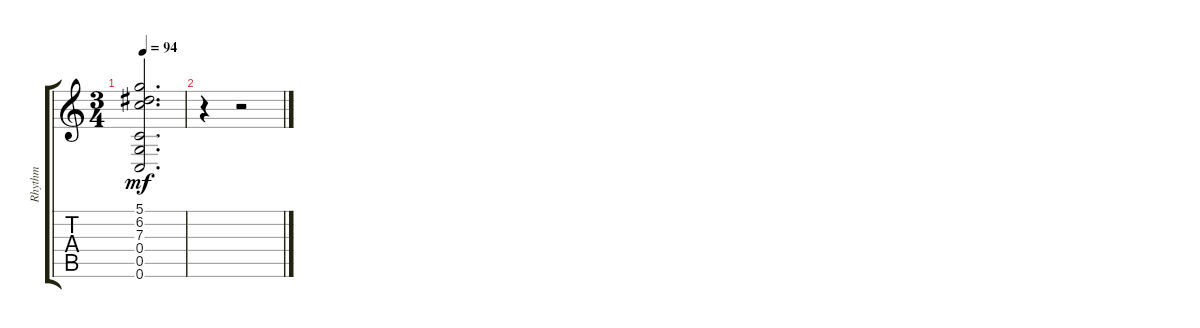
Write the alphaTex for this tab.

\track ("Rhythm" "Rhythm") {instrument distortionguitar}
\staff {score tabs}
\tuning (D4 A3 F3 C3 G2 C2) {hide}
\ts (3 4)
\tempo 94
\clef g2
\ks c
(5.1{t} 6.2{t} 7.3{t} 0.4{t} 0.5{t} 0.6{t}).2{d dy mf} |
r.4 r.2
